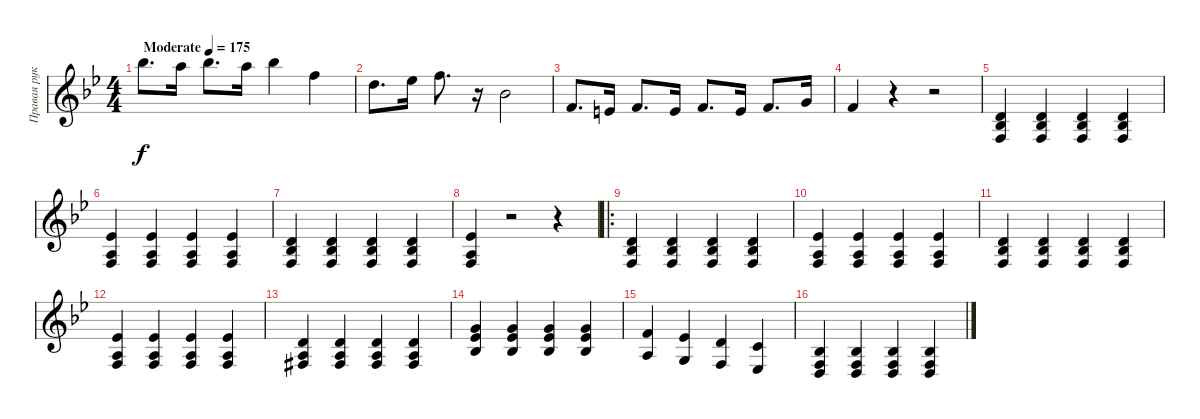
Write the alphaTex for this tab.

\track ("Правая рука" "Правая рук") {instrument brightacousticpiano}
\staff {score}
\tuning (E4 B3 G3 D3 A2 E2 B1) {hide}
\ts (4 4)
\tempo (175 "Moderate")
\clef g2
\ks bb
18.1.8{d dy f instrument brightacousticpiano} 17.1.16 18.1.8{d} 17.1.16 18.1.4 18.2.4 |
19.3.8{d} 20.3.16 18.2.8{d} r.16 20.4.2 |
20.5.8{d} 19.5.16 20.5.8{d} 19.5.16 20.5.8{d} 19.5.16 20.5.8{d} 17.4.16 |
15.4.4 r.4 r.2 |
(12.4 13.5 13.6).4 (12.4 13.5 13.6).4 (12.4 13.5 13.6).4 (12.4 13.5 13.6).4 |
(13.4 12.5 13.6).4 (13.4 12.5 13.6).4 (13.4 12.5 13.6).4 (13.4 12.5 13.6).4 |
(12.4 13.5 13.6).4 (12.4 13.5 13.6).4 (12.4 13.5 13.6).4 (12.4 13.5 13.6).4 |
(13.4 12.5 13.6).4 r.2 r.4 |
\ro
(12.4 13.5 13.6).4 (12.4 13.5 13.6).4 (12.4 13.5 13.6).4 (12.4 13.5 13.6).4 |
(13.4 12.5 13.6).4 (13.4 12.5 13.6).4 (13.4 12.5 13.6).4 (13.4 12.5 13.6).4 |
(12.4 13.5 13.6).4 (12.4 13.5 13.6).4 (12.4 13.5 13.6).4 (12.4 13.5 13.6).4 |
(13.4 12.5 13.6).4 (13.4 12.5 13.6).4 (13.4 12.5 13.6).4 (13.4 12.5 13.6).4 |
(12.4 12.5 14.6{acc #}).4 (12.4 12.5 14.6{acc #}).4 (12.4 12.5 14.6{acc #}).4 (12.4 12.5 14.6{acc #}).4 |
(12.3 13.4 13.5).4 (12.3 13.4 13.5).4 (12.3 13.4 13.5).4 (12.3 13.4 13.5).4 |
(10.3 12.5).4 (0.3 13.4).4 (12.4 13.6).4 (10.4 11.6).4{beam Up} |
(0.4 13.5 13.6).4 (0.4 13.5 13.6).4 (0.4 13.5 13.6).4 (0.4 13.5 13.6).4
